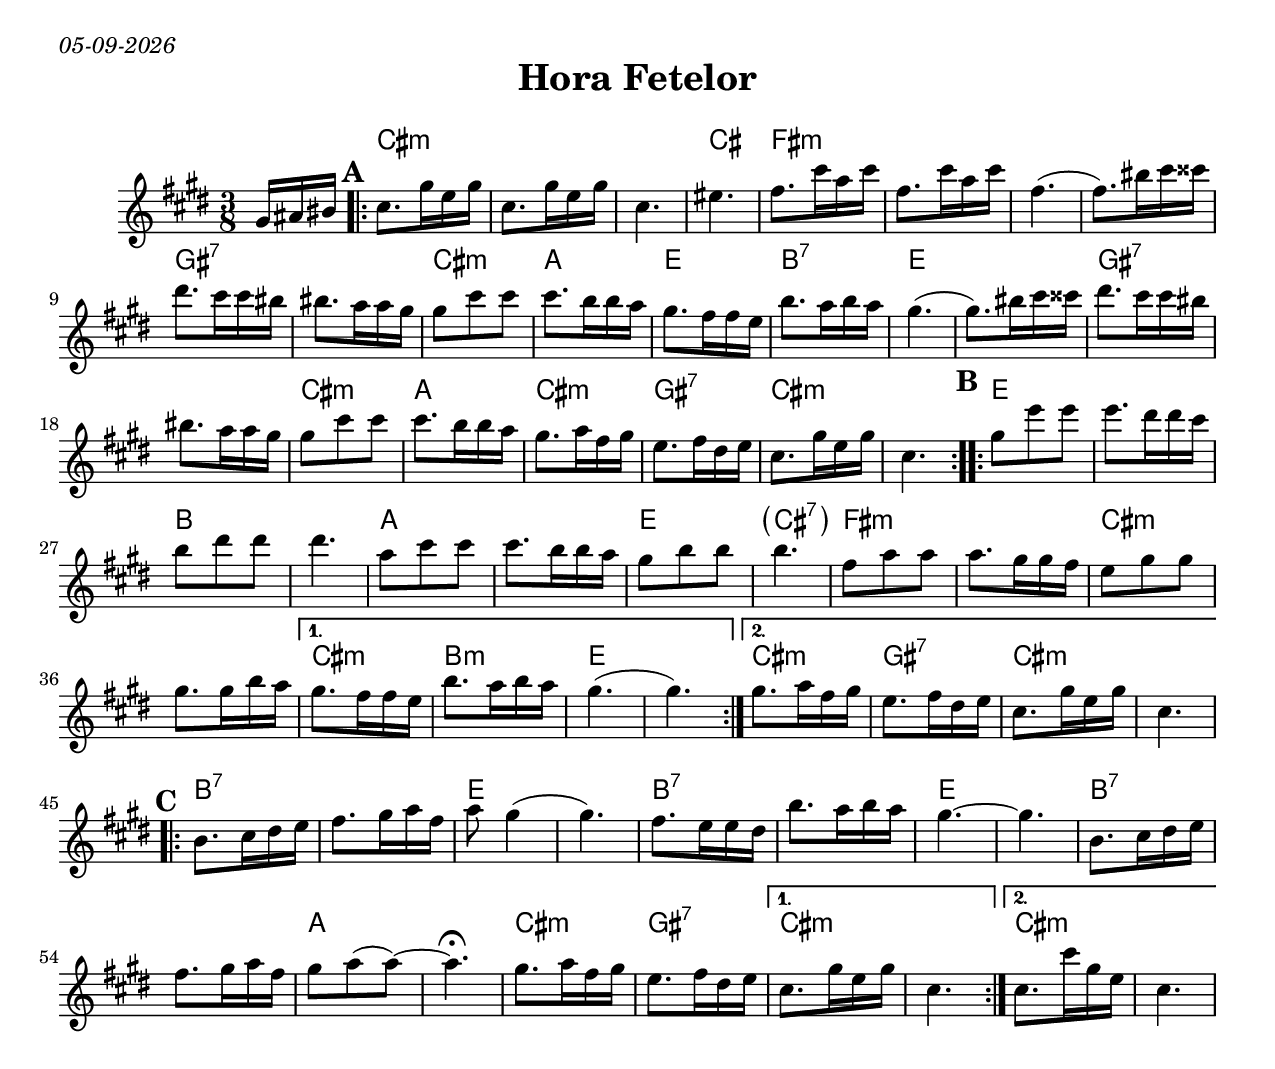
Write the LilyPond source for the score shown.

\version "2.18.0"
\include "english.ly"
\paper{
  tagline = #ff
  print-all-headers = ##t
  #(set-paper-size "letter")
}
date = #(strftime "%d-%m-%Y" (localtime (current-time)))

\markup{ \italic{ \date }  }

%\markup{ Got something to say? }

global = {
  \clef treble
  \key e \minor
  \time 3/8
  \set Score.markFormatter = #format-mark-box-alphabet
}

%#################################### Melody ########################
%melody =  \transpose c d \relative c' {  %transpose for clarinet
melody = \relative c' {
  \global
  \partial 16*3 b16 cs ds   %lead in notes

  \repeat volta 2{
   \mark \default
   e8. b'16 g b e,8. b'16 g b
   e,4. gs
   a8. e'16 c e a,8. e'16 c e|
   a,4. (a8.)ds16e es

   fs8. e16 e ds ds8. c16 c b
   b8 e e e8. d16 d c
   b8. a16 a g d'8. c16 d c
   b4.(b8.) ds16 e es
   fs8. e16 e ds ds8. c16 c b

    b8 e e e8. d16 d c
    b8. c16 a b g8. a16 fs g
    e8. b'16 g b e,4.

  }


  \repeat volta 2{
   \mark \default
   b'8 g' g g8. fs16 fs e
   d8 fs fs fs4.
   c8 e e e8. d16 d c
   b8 d d d4.

   a8 c c c8. b16 b a
   g8 b b b8. b16 d c

  }
   \alternative {
     {b8. a16 a g d'8. c16 d c
     b4.(b4.)}
     {b8. c16 a b g8. a16 fs g
     e8. b'16 g b e,4. }
   }
   \break
     \repeat volta 2{
   \mark \default
   d8. e16 fs g a8. b16 c a
   c8 b4(b4.)
   a8. g16 g fs d'8. c16 d c|
   b4.~|
   b4.

   d,8. e16 fs g a8. b16 c a|
   b8 c(c8 )~|
   c4. \fermata |
   b8. c16 a b g8. a16 fs g|

     }
  \alternative{
  {e8. b'16 g b e,4.}
  {e8. e'16 b g e4.}
  }

}
%################################# Lyrics #####################
%\addlyrics{ \set stanza = #"1. " }
%################################# Chords #######################
harmonies = \chordmode {
  s16*3
  e8*9:m e8*3
  a4*6:m
  b4*3:7
  e8*3:m c8*3
  g8*3 d8*3:7
  g8*6
  b8*6:7
  e8*3:m c8*3
  e8*3:m b8*3:7
  e8*6:m
  %b
  g8*6
  d8*6
  c8*6:
  g8*3   %d7
  \parenthesize e8*3:7
  a8*6:m
  e8*6:m
  e8*3:m d8*3:m
  g8*6
  e8*3:m b8*3:7
  e8*6:m
  %c
  d8*6:7
  g8*6
  d8*6:7
  g8*6
  d8*6:7
  c8*6
  e8*3:m
  b8*3:7
  e8*6:m
  e8*6:m

}


\score {\transpose c a
  <<
    \new ChordNames {
      \set chordChanges = ##f
      \harmonies
    }
    \new Staff   \melody
  >>
  \header{
    title= "Hora Fetelor"
    %composer="Sergei Lunkevitch"
    %composer= ""
    instrument =""
    arranger= ""
  }
  \layout{indent = 1.0\cm}
  \midi {
    \tempo 4 = 120

    % \midi { }
  }
}
%{
% more verses:
\markup{}
\markup {
  \fill-line {
    \hspace #0.1 % distance from left margin
    \column {
      \line { "1."
	\column {
	  ""
	}
      }
      \hspace #0.2 % vertical distance between verses
      \line { "2."
	\column {
	 ""
	}
      }
    }
    \hspace #0.1  % horiz. distance between columns
    \column {
      \line { "3."
	\column {
	  ""
	}
      }
      \hspace #0.2 % distance between verses
      \line { "4."
	\column {
	 ""
	}
      }
    }
    \hspace #0.1 % distance to right margin
  }
}

%}
